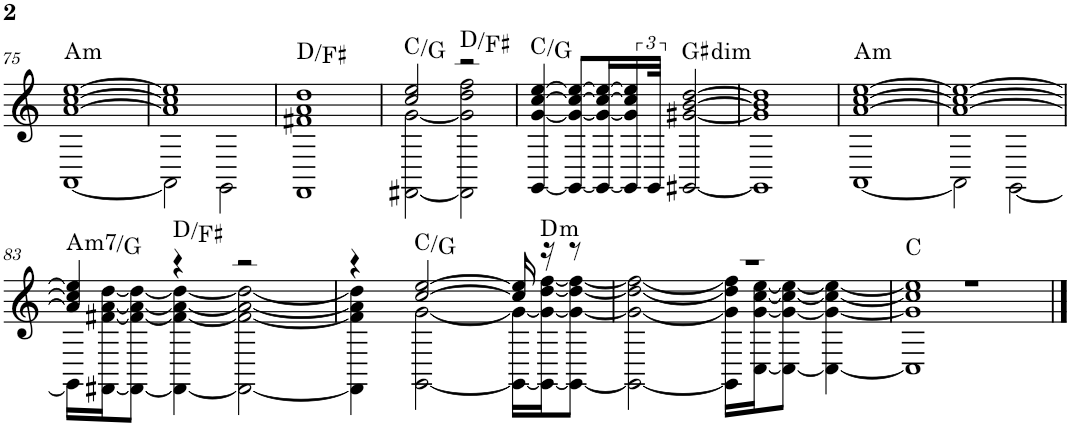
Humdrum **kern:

**kern	**harte
*part1	*part1
*staff1	*
*I"Piano, Bass 1	*
*I'Pno.	*
!!LO:PB:g=z
*clefG2	*
*k[]	*
*M4/4	*
=75	=75
*^	*
!	!	!LO:H:kt=m
[1a [1cc [1ee	[1AA	A:min
=76	=76	=76
1a] 1cc] 1ee]	2AA\]	.
.	2GG\	.
*v	*v	*
=77	=77
1FF 1f#X 1a 1dd	D:maj/3
=78	=78
*^	*
2cc/ 2ee/	[2FF#X\ [2g\	C:maj/5
2r	2FF#\] 2g\] 2dd\ 2ff\	D:maj/3
*v	*v	*
=79	=79
[4GG/ [4g/ [4cc/ [4ee/	C:maj/5
8GG/_ 8g/_ 8cc/_ 8ee/_L	.
16GG/_ 16g/_ 16cc/_ 16ee/_L	.
24GG/] 24g/] 24cc/] 24ee/]	.
48GG/JJk	.
!	!LO:H:kt=dim
[2GG#X/ [2g#X/ [2b/ [2dd/	G#:dim
=80	=80
1GG#] 1g#] 1b] 1dd]	.
=81	=81
*^	*
!	!	!LO:H:kt=m
[1a [1cc [1ee	[1AA	A:min
=82	=82	=82
1a_ 1cc_ 1ee_	2AA\]	.
.	[2GG\	.
!!LO:LB:g=z	!!
=83	=83	=83
!	!	!LO:H:kt=m7
4a/] 4cc/] 4ee/]	16GG\LL]	A:min7/b7
.	[16FF#X\ [16f#X\ [16a\ [16dd\J	.
.	8FF#\_ 8f#\_ 8a\_ 8dd\_J	.
4r	4FF#\_ 4f#\_ 4a\_ 4dd\_	D:maj/3
2r	2FF#\_ 2f#\_ 2a\_ 2dd\_	.
=84	=84	=84
4r	4FF#\] 4f#\] 4a\] 4dd\]	.
[2cc/ [2ee/	[2GG\ [2g\	C:maj/5
16cc/] 16ee/]	16GG\_ 16g\_LL	.
!	!	!LO:H:kt=m
16r	16GG\_ 16g\_ [16dd\ [16ff\J	D:min
8r	8GG\_ 8g\_ 8dd\_ 8ff\_J	.
=85	=85	=85
1r	2GG\_ 2g\_ 2dd\_ 2ff\_	.
.	16GG\] 16g\] 16dd\] 16ff\]LL	.
.	[16C\ [16g\ [16cc\ [16ee\J	.
.	8C\_ 8g\_ 8cc\_ 8ee\_J	.
.	4C\_ 4g\_ 4cc\_ 4ee\_	.
=86	=86	=86
1r	1C] 1g] 1cc] 1ee]	C:maj
*v	*v	*
==	==
*-	*-
